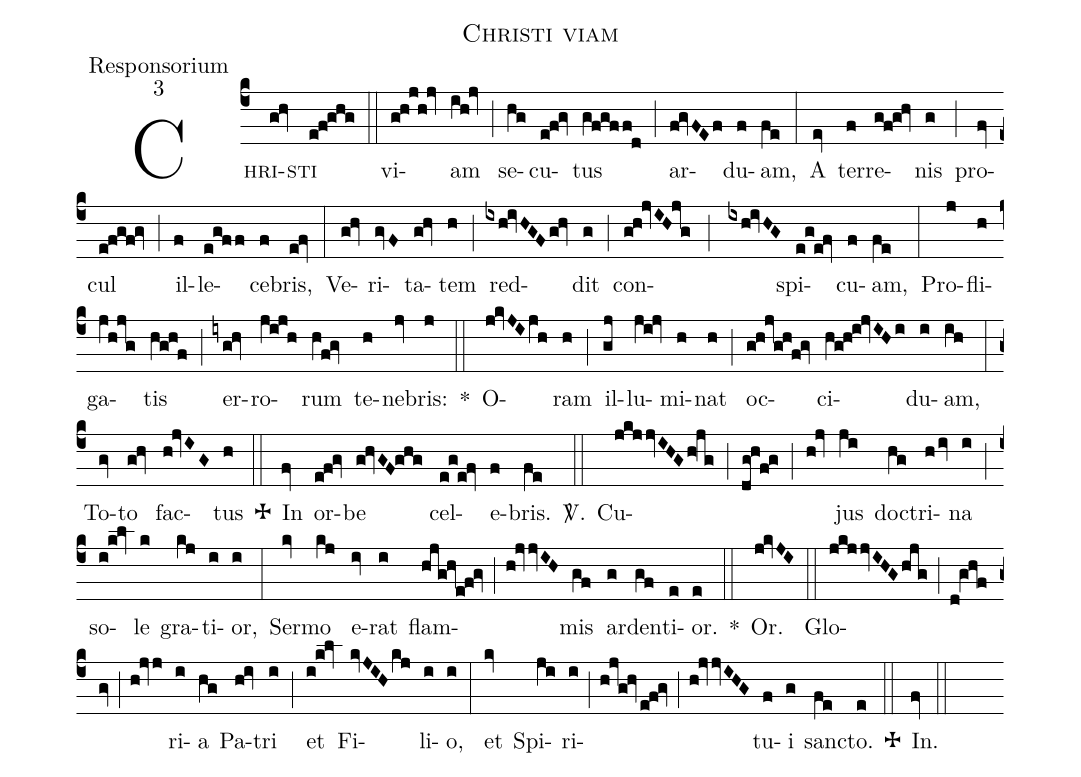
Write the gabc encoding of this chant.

name:Christi viam;
office-part:Responsorium;
mode:3;
%%
(c4) C<sc>hri(g!hv)sti</sc>(e!f!g!h!g) (::) vi(g!h!j!h!jv)am(iV!h!jv) (;) se(hV!g)cu(e!f!gv)tus(gV!f!g!f/f!d) (;) ar(f!gvFEf)du(f)am,(fe) (:) A(ev) ter(f)re(g!f!g!hv)nis(g) (;) pro(fv)cul(e!f!g!f!gv) (;) il(f)le(e!g!f/f)ce(f)bris,(e!fv) (:)  Ve(g!hv)ri(gvF)ta(g!hv)tem(h) (;) red(ixh!ivHGFg!hv)dit(g) (;) con(g!h!jvIH!jv!g;ixh!ivHG)spi(e!g!e!fv)cu(f)am,(fe) (:) Pro(j)fli(h)ga(jV!h!jv!g)tis(hV!g!h!f) (;) er(iyg!hv)ro(jV!i!j!h)rum(hV!f!gv) te(h)ne(jv)bris:(j) *(::) O-(j!kvJI/jV!h)ram(h) (;) il(gj)lu(jV!i!jv)mi(h)nat(h) (;) oc(g!h!jv!g!h!f!gv)ci(hV!g!h!i!jvIHi)du(i)am,(ih) (:) To(gv)to(g!hv) fac(h!jvIG)tus(h) <v>\grecross</v>(::) In(fv) or(e!f!gv)be(g!hvGF!ghg) cel(e!g!e!fv)e-(f)bris.(fe) <sp>V/</sp>.(::) Cu(jkj/jvIHGh!jg;dg!h!f!g;h!jv)jus(ji) doc(hV!g)tri(hiv)na(i) (;) so(i!k!lv)le(k) gra(kj)ti(i)or,(i) (:) Ser(kv)mo(kj) e-(iv)rat(i) flam(hjg!hv!e!f!gv;h!jv/jvIH)mis(gf) ar(g)den(gf)ti(e)or.(e) *(::) Or.(j!kvJI) (::) Glo(jkj/jvIHGhjg;d!gV!hv!fgv;h!jvj)ri(i)a(hg) Pa(h!iv)tri(i) (;) et(i!k!lv) Fi(kvJIHkV!j)li(i)o,(i) (:) et(kv) Spi(jV!i)ri(i;h!jv!g!hve!f!gv;h!jv/jvIHG)tu(f)i(g) san(fV!e)cto.(e) <v>\grecross</v>(::) In.(fv) (::)
